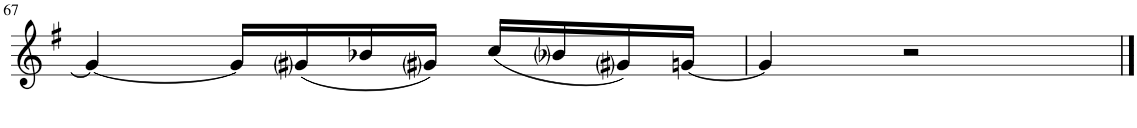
**kern
*part1
*staff1
*I"Violino
*I'Vln.
!!LO:PB:g=z
*clefG2
*k[f#]
*M3/4
=67
4g#/_
16g#/LL]
(16g#i/
16b-X/
16g#i/JJ)
(16cc/LL
16b-i/
16g#i/)
[16gn/JJ
=68
4g/]
2r
==
*-
